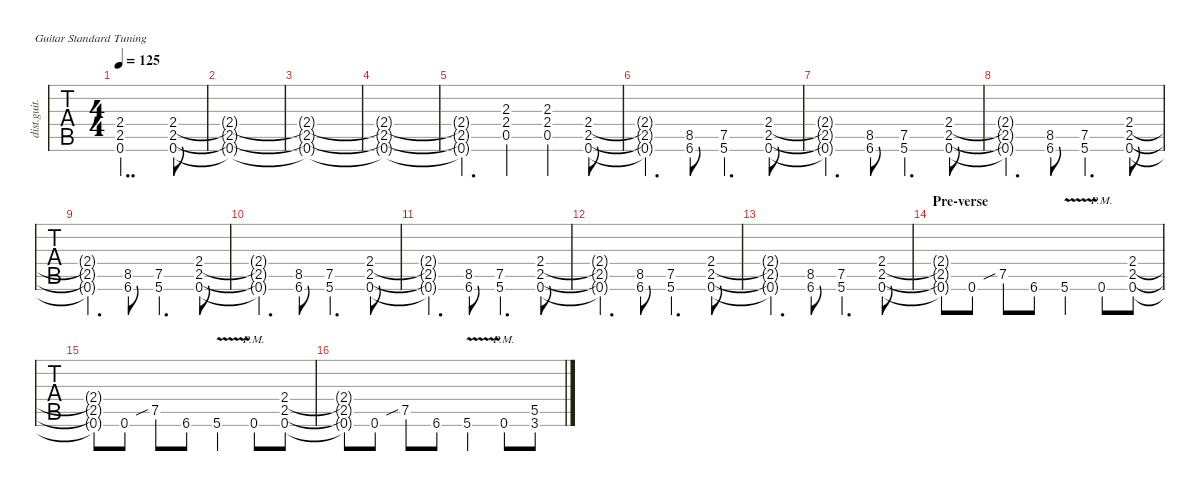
\defaultSystemsLayout 4
\hideDynamics
\bracketExtendMode nobrackets
\track ("Rhythm Guitar 2 (Kirk)" "dist.guit.") {defaultSystemsLayout 4 multiBarRest instrument distortionguitar}
\staff {tabs}
\tuning (E4 B3 G3 D3 A2 E2)
\ts (4 4)
\tempo 125
\clef g2
\ks c
(0.6{t} 2.5{t} 2.4{t}).2{dd dy mf} (2.4 2.5 0.6).8 |
(0.6{t} 2.5{t} 2.4{t}).1 |
(0.6{t} 2.5{t} 2.4{t}).1 |
(2.4{t} 2.5{t} 0.6{t}).1 |
(0.6{t} 2.5{t} 2.4{t}).4{d} (0.5 2.4 2.3).4 (0.5 2.4 2.3).4 (2.4 2.5 0.6).8 |
(0.6{t} 2.5{t} 2.4{t}).4{d} (6.6{acc #} 8.5).8 (5.6 7.5).4{d} (2.5 0.6 2.4).8 |
(0.6{t} 2.5{t} 2.4{t}).4{d} (6.6{acc #} 8.5).8 (5.6 7.5).4{d} (2.5 0.6 2.4).8 |
(0.6{t} 2.5{t} 2.4{t}).4{d} (6.6{acc #} 8.5).8 (5.6 7.5).4{d} (2.5 0.6 2.4).8 |
(0.6{t} 2.5{t} 2.4{t}).4{d} (6.6{acc #} 8.5).8 (5.6 7.5).4{d} (2.5 0.6 2.4).8 |
(0.6{t} 2.5{t} 2.4{t}).4{d} (6.6{acc #} 8.5).8 (5.6 7.5).4{d} (2.5 0.6 2.4).8 |
(0.6{t} 2.5{t} 2.4{t}).4{d} (6.6{acc #} 8.5).8 (5.6 7.5).4{d} (2.5 0.6 2.4).8 |
(0.6{t} 2.5{t} 2.4{t}).4{d} (6.6{acc #} 8.5).8 (5.6 7.5).4{d} (2.5 0.6 2.4).8 |
(0.6{t} 2.5{t} 2.4{t}).4{d} (6.6{acc #} 8.5).8 (5.6 7.5).4{d} (2.5 0.6 2.4).8 |
\section ("" "Pre-verse")
(2.5{t} 0.6{t} 2.4{t}).8 0.6.8 7.5{sib}.8 6.6{acc #}.8 5.6{v}.4 0.6{pm}.8 (0.6 2.5 2.4).8 |
(2.5{t} 0.6{t} 2.4{t}).8 0.6.8 7.5{sib}.8 6.6{acc #}.8 5.6{v}.4 0.6{pm}.8 (0.6 2.5 2.4).8 |
(2.5{t} 0.6{t} 2.4{t}).8 0.6.8 7.5{sib}.8 6.6{acc #}.8 5.6{v}.4 0.6{pm}.8 (3.6 5.5).8
